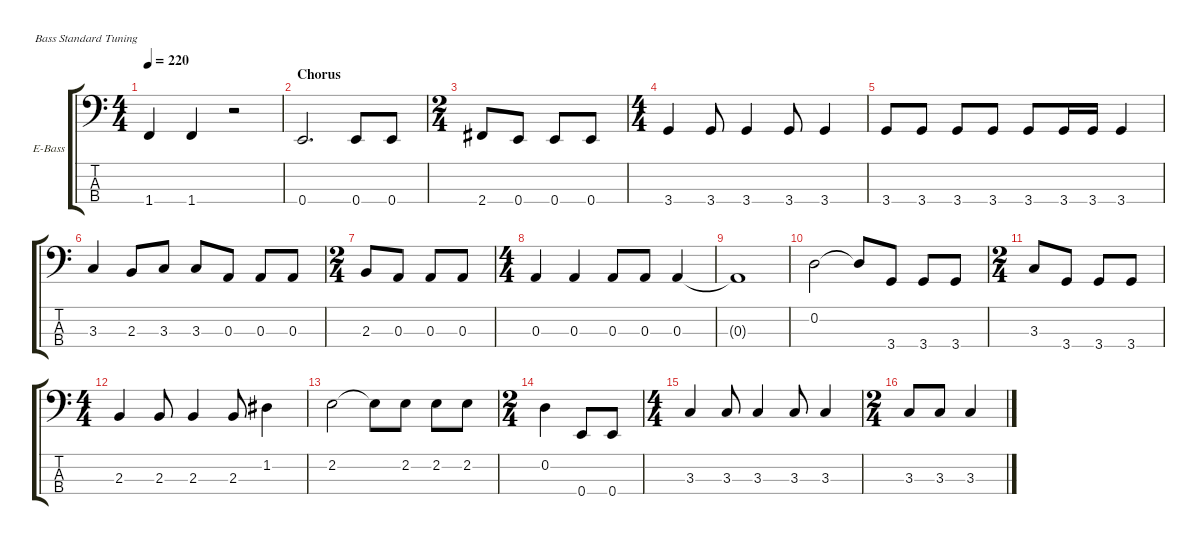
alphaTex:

\hideDynamics
\bracketExtendMode groupsimilarinstruments
\firstSystemTrackNameOrientation horizontal
\otherSystemsTrackNameOrientation horizontal
\track ("Bass" "E-Bass") {multiBarRest instrument electricbassfinger}
\staff {score tabs}
\tuning (G2 D2 A1 E1)
\ts (4 4)
\tempo 220
\clef f4
\ks c
1.4.4{dy fff} 1.4.4 r.2 |
\section ("" "Chorus")
0.4.2{d} 0.4.8 0.4.8 |
\ts (2 4)
2.4.8 0.4.8 0.4.8 0.4.8 |
\ts (4 4)
3.4.4 3.4.8 3.4.4 3.4.8 3.4.4 |
3.4.8 3.4.8 3.4.8 3.4.8 3.4.8 3.4.16 3.4.16 3.4.4 |
3.3.4 2.3.8 3.3.8 3.3.8 0.3.8 0.3.8 0.3.8 |
\ts (2 4)
2.3.8 0.3.8 0.3.8 0.3.8 |
\ts (4 4)
0.3.4 0.3.4 0.3.8 0.3.8 0.3.4 |
0.3{t}.1{dy f} |
0.2.2{dy fff} 0.2{t}.8{dy f} 3.4.8{dy fff} 3.4.8 3.4.8 |
\ts (2 4)
3.3.8 3.4.8 3.4.8 3.4.8 |
\ts (4 4)
2.3.4 2.3.8 2.3.4 2.3.8 1.2.4 |
2.2.2 2.2{t}.8{dy f} 2.2.8{dy fff} 2.2.8 2.2.8 |
\ts (2 4)
0.2.4 0.4.8 0.4.8 |
\ts (4 4)
3.3.4 3.3.8 3.3.4 3.3.8 3.3.4 |
\ts (2 4)
3.3.8 3.3.8 3.3.4
